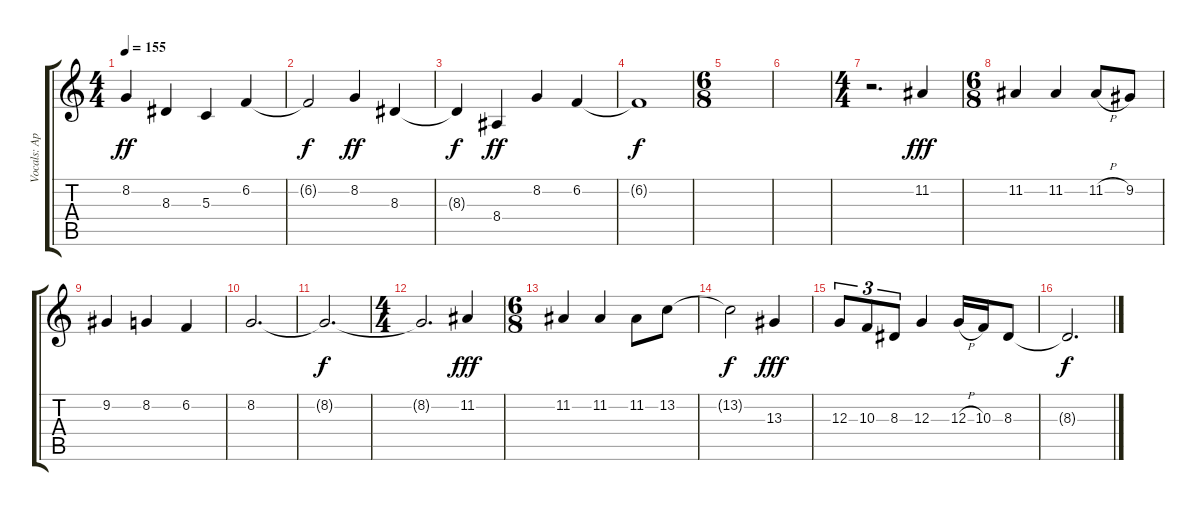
\track ("Vocals: Apollo Papathanasio" "Vocals: Ap") {instrument stringensemble1}
\staff {score tabs}
\tuning (E4 B3 G3 D3 A2 E2) {hide}
\ts (4 4)
\tempo 155
\clef g2
\ks c
8.2.4{dy ff} 8.3.4 5.3.4 6.2.4 |
6.2{t}.2{dy f} 8.2.4{dy ff} 8.3.4 |
8.3{t}.4{dy f} 8.4.4{dy ff} 8.2.4 6.2.4 |
6.2{t}.1{dy f} |
\ts (6 8)
|
|
\ts (4 4)
r.2{d volume 16 balance 15} 11.2.4{dy fff} |
\ts (6 8)
11.2.4 11.2.4 11.2{h}.8 9.2.8 |
9.2.4 8.2.4 6.2.4 |
8.2.2{d} |
8.2{t}.2{d dy f} |
\ts (4 4)
8.2{t}.2{d} 11.2.4{dy fff} |
\ts (6 8)
11.2.4 11.2.4 11.2.8 13.2.8 |
13.2{t}.2{dy f} 13.3.4{dy fff} |
12.3.8{tu (3 2)} 10.3.8{tu (3 2)} 8.3.8{tu (3 2)} 12.3.4 12.3{h}.16 10.3.16 8.3.8 |
8.3{t}.2{d dy f}
